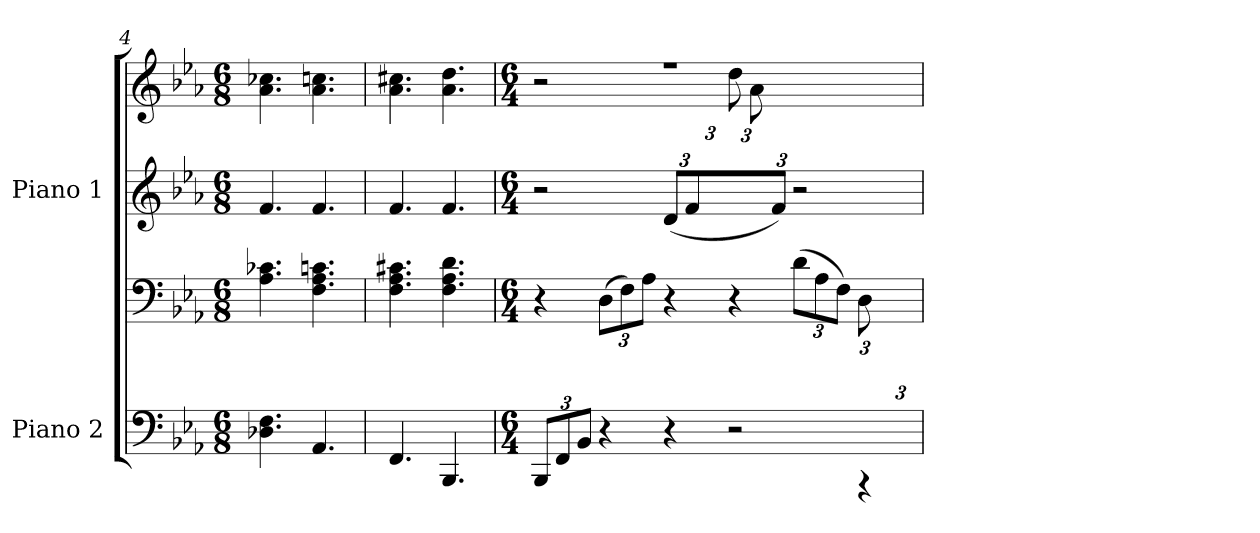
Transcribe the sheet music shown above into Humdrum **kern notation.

**kern	**kern	**kern	**kern
*part2	*part2	*part1	*part1
*staff4	*staff3	*staff2	*staff1
*I"Piano 2	*	*I"Piano 1	*
*I'Pno.	*	*I'Pno.	*
*clefF4	*clefF4	*clefG2	*clefG2
*k[b-e-a-]	*k[b-e-a-]	*k[b-e-a-]	*k[b-e-a-]
*M6/8	*M6/8	*M6/8	*M6/8
=4	=4	=4	=4
4.D-X\ 4.F\	4.A-\ 4.c-X\	4.f/	4.a-\ 4.cc-X\
4.AA-/	4.F\ 4.A-\ 4.cn\	4.f/	4.a-\ 4.ccn\
=5	=5	=5	=5
4.FF/	4.F\ 4.A-\ 4.c#X\	4.f/	4.a-\ 4.cc#X\
4.BBB-/	4.F\ 4.A-\ 4.d\	4.f/	4.a-\ 4.dd\
!!LO:LB:g=z
=6	=6	=6	=6
*M6/4	*M6/4	*M6/4	*M6/4
*^	*	*	*
*	*Xbrackettup	*	*	*
*	*	*	*	*^
3%4ryy	12BBB-/L	4r	2r	2r	3%2ryy
.	12FF/	.	.	.	.
.	12BB-/J	.	.	.	.
*	*	*Xbrackettup	*	*	*
.	4r	(12D\L	.	.	.
.	.	12F\)	.	.	.
.	.	12A-\J	.	.	.
*	*	*	*Xbrackettup	*	*
.	4r	4r	(12d/L	1r	.
.	.	.	12f/	.	.
.	.	.	4ryy	.	12a-\J)
*	*	*	*	*	*Xbrackettup
.	2r	4r	.	.	12dd\L
.	.	.	.	.	(12a-\
.	.	.	12f/J)	.	12%7ryy
.	.	(12d\L	2r	.	.
.	.	12A-\	.	.	.
.	.	12F\J)	.	.	.
.	4r	(12D\L	.	.	.
12BB-/)	.	6ryy	.	.	.
12FF/J	.	.	.	.	.
*v	*v	*	*	*v	*v
=	=	=	=
*-	*-	*-	*-
